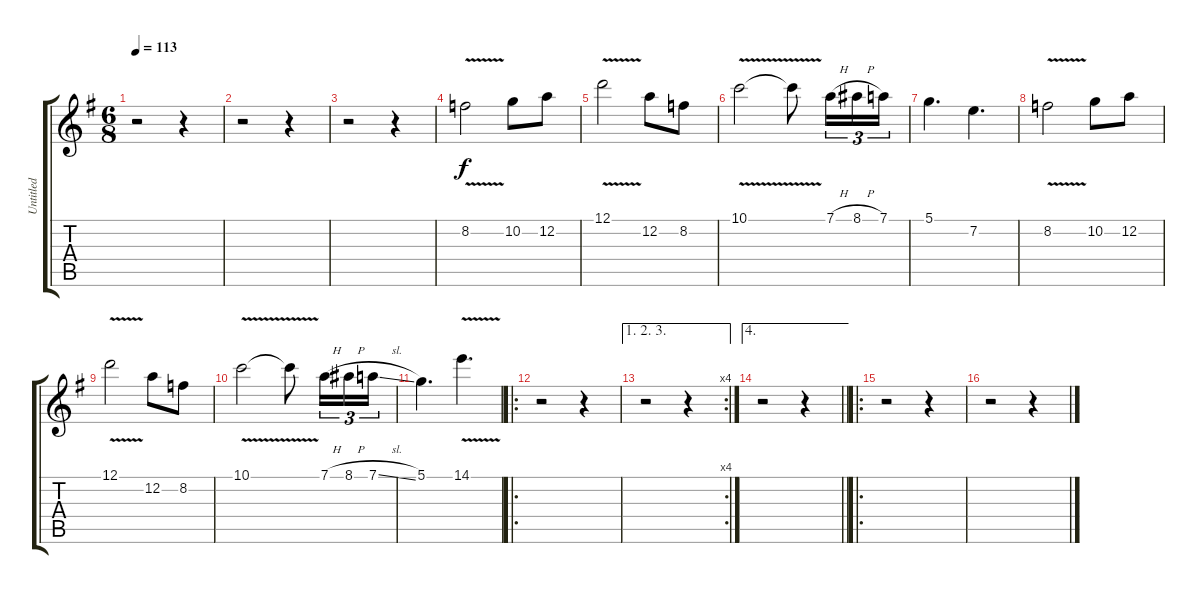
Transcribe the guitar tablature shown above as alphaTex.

\track ("Untitled" "Untitled") {instrument distortionguitar}
\staff {score tabs}
\tuning (D4 A3 F3 C3 G2 D2) {hide}
\ts (6 8)
\tempo 113
\clef g2
\ks g
r.2{dy f} r.4 |
r.2 r.4 |
r.2 r.4 |
8.2{v}.2 10.2.8 12.2.8 |
12.1{v}.2 12.2.8 8.2.8 |
10.1{v}.2 10.1{v t}.8 7.1{h}.16{tu (3 2)} 8.1{h}.16{tu (3 2)} 7.1.16{tu (3 2)} |
5.1.4{d} 7.2.4{d} |
8.2{v}.2 10.2.8 12.2.8 |
12.1{v}.2 12.2.8 8.2.8 |
10.1{v}.2 10.1{v t}.8 7.1{h}.16{tu (3 2)} 8.1{h}.16{tu (3 2)} 7.1{sl}.16{tu (3 2)} |
5.1.4{d} 14.1{v}.4{d} |
\ro
r.2 r.4 |
\ae (1 2 3)
\rc 4
r.2 r.4 |
\ae 4
\barLineRight lightlight
r.2 r.4 |
\ro
r.2 r.4 |
r.2 r.4
